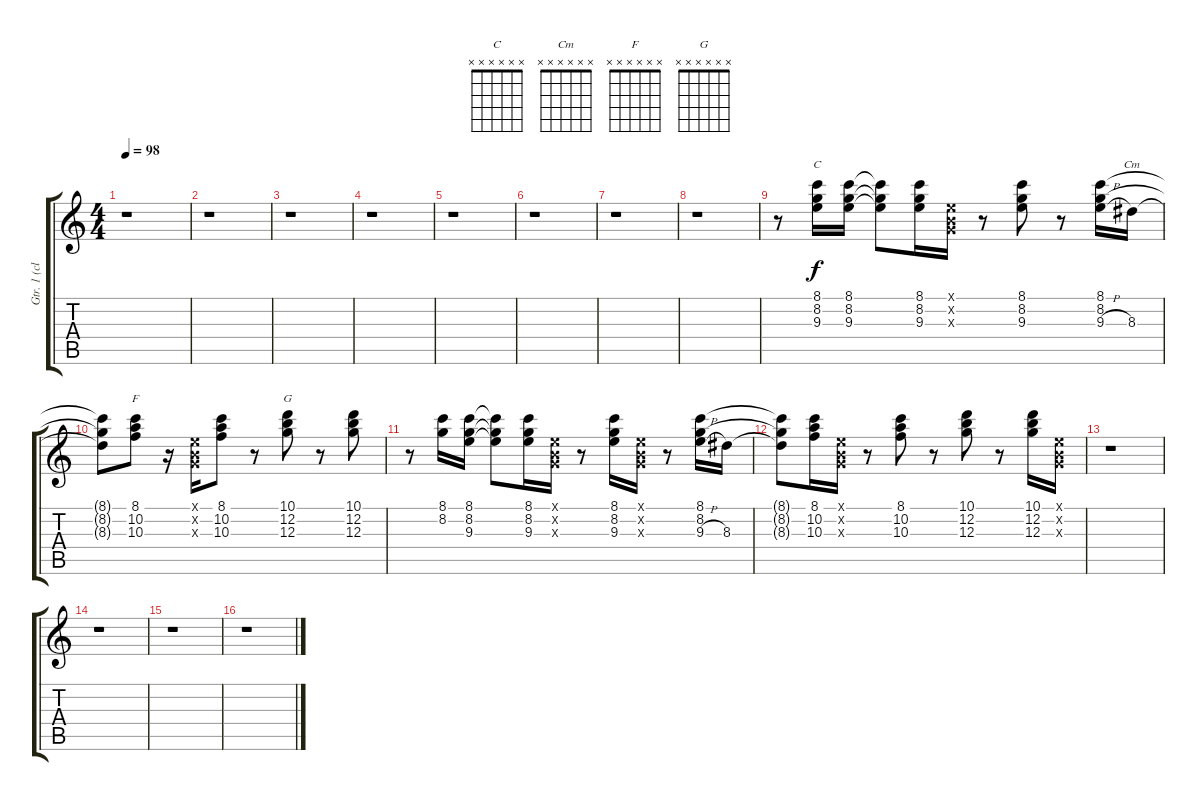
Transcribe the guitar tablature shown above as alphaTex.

\track ("Gtr. 1 (clean)" "Gtr. 1 (cl") {instrument electricguitarjazz}
\staff {score tabs}
\tuning (E4 B3 G3 D3 A2 E2) {hide}
\chord ("C" x x x x x x)
\chord ("Cm" x x x x x x)
\chord ("F" x x x x x x)
\chord ("G" x x x x x x)
\ts (4 4)
\tempo 98
\clef g2
\ks c
r.1{dy f} |
r.1 |
r.1 |
r.1 |
r.1 |
r.1 |
r.1 |
r.1 |
r.8 (8.1 8.2 9.3).16{ch "C"} (8.1 8.2 9.3).16 (8.1{t} 8.2{t} 9.3{t}).8 (8.1 8.2 9.3).16 (0.1{x} 0.2{x} 0.3{x}).16 r.8 (8.1 8.2 9.3).8 r.8 (8.1 8.2 9.3{h}).16 8.3.16{ch "Cm"} |
(8.1{t} 8.2{t} 8.3{t}).8 (8.1 10.2 10.3).8{ch "F"} r.16 (0.1{x} 0.2{x} 0.3{x}).16 (8.1 10.2 10.3).8 r.8 (10.1 12.2 12.3).8{ch "G"} r.8 (10.1 12.2 12.3).8 |
r.8 (8.1 8.2).16 (8.1 8.2 9.3).16 (8.1{t} 8.2{t} 9.3{t}).8 (8.1 8.2 9.3).16 (0.1{x} 0.2{x} 0.3{x}).16 r.8 (8.1 8.2 9.3).16 (0.1{x} 0.2{x} 0.3{x}).16 r.8 (8.1 8.2 9.3{h}).16 8.3.16 |
(8.1{t} 8.2{t} 8.3{t}).8 (8.1 10.2 10.3).16 (0.1{x} 0.2{x} 0.3{x}).16 r.8 (8.1 10.2 10.3).8 r.8 (10.1 12.2 12.3).8 r.8 (10.1 12.2 12.3).16 (0.1{x} 0.2{x} 0.3{x}).16 |
r.1 |
r.1 |
r.1 |
r.1
